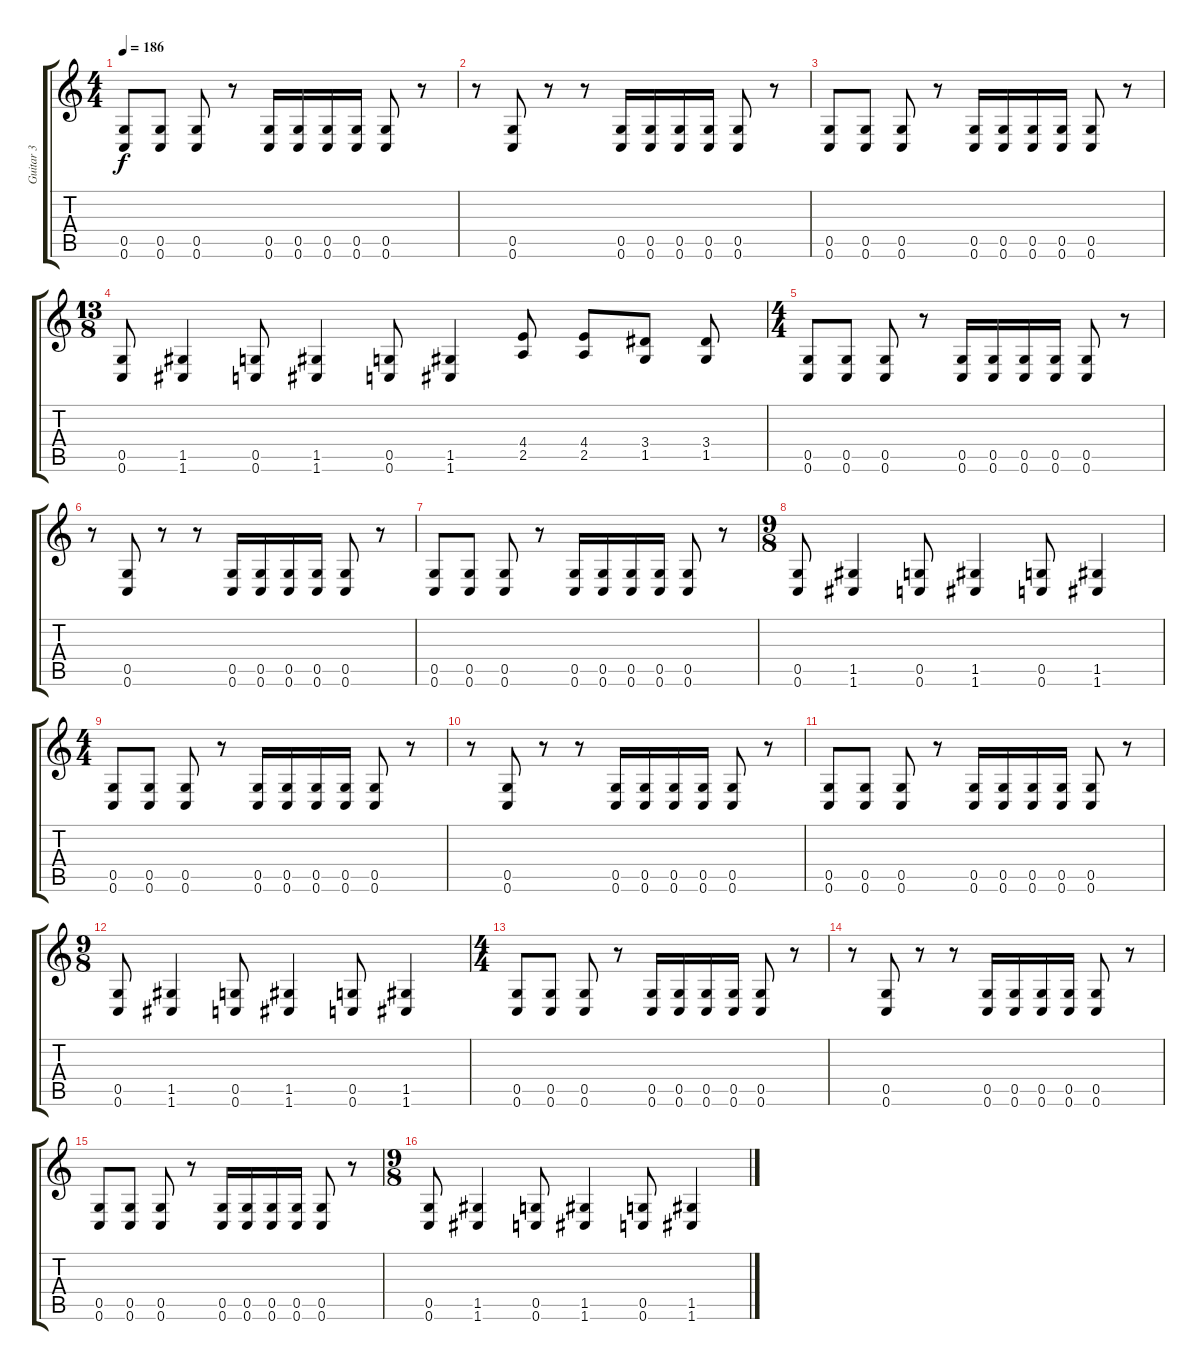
\track ("Guitar 3" "Guitar 3") {instrument distortionguitar}
\staff {score tabs}
\tuning (D4 A3 F3 C3 G2 C2) {hide}
\ts (4 4)
\tempo 186
\clef g2
\ks c
(0.5 0.6).8{dy f} (0.5 0.6).8 (0.5 0.6).8 r.8 (0.5 0.6).16 (0.5 0.6).16 (0.5 0.6).16 (0.5 0.6).16 (0.5 0.6).8 r.8 |
r.8 (0.5 0.6).8 r.8 r.8 (0.5 0.6).16 (0.5 0.6).16 (0.5 0.6).16 (0.5 0.6).16 (0.5 0.6).8 r.8 |
(0.5 0.6).8 (0.5 0.6).8 (0.5 0.6).8 r.8 (0.5 0.6).16 (0.5 0.6).16 (0.5 0.6).16 (0.5 0.6).16 (0.5 0.6).8 r.8 |
\ts (13 8)
(0.5 0.6).8 (1.5 1.6).4 (0.5 0.6).8 (1.5 1.6).4 (0.5 0.6).8 (1.5 1.6).4 (4.4 2.5).8 (4.4 2.5).8 (3.4 1.5).8 (3.4 1.5).8 |
\ts (4 4)
(0.5 0.6).8 (0.5 0.6).8 (0.5 0.6).8 r.8 (0.5 0.6).16 (0.5 0.6).16 (0.5 0.6).16 (0.5 0.6).16 (0.5 0.6).8 r.8 |
r.8 (0.5 0.6).8 r.8 r.8 (0.5 0.6).16 (0.5 0.6).16 (0.5 0.6).16 (0.5 0.6).16 (0.5 0.6).8 r.8 |
(0.5 0.6).8 (0.5 0.6).8 (0.5 0.6).8 r.8 (0.5 0.6).16 (0.5 0.6).16 (0.5 0.6).16 (0.5 0.6).16 (0.5 0.6).8 r.8 |
\ts (9 8)
(0.5 0.6).8 (1.5 1.6).4 (0.5 0.6).8 (1.5 1.6).4 (0.5 0.6).8 (1.5 1.6).4 |
\ts (4 4)
(0.5 0.6).8 (0.5 0.6).8 (0.5 0.6).8 r.8 (0.5 0.6).16 (0.5 0.6).16 (0.5 0.6).16 (0.5 0.6).16 (0.5 0.6).8 r.8 |
r.8 (0.5 0.6).8 r.8 r.8 (0.5 0.6).16 (0.5 0.6).16 (0.5 0.6).16 (0.5 0.6).16 (0.5 0.6).8 r.8 |
(0.5 0.6).8 (0.5 0.6).8 (0.5 0.6).8 r.8 (0.5 0.6).16 (0.5 0.6).16 (0.5 0.6).16 (0.5 0.6).16 (0.5 0.6).8 r.8 |
\ts (9 8)
(0.5 0.6).8 (1.5 1.6).4 (0.5 0.6).8 (1.5 1.6).4 (0.5 0.6).8 (1.5 1.6).4 |
\ts (4 4)
(0.5 0.6).8 (0.5 0.6).8 (0.5 0.6).8 r.8 (0.5 0.6).16 (0.5 0.6).16 (0.5 0.6).16 (0.5 0.6).16 (0.5 0.6).8 r.8 |
r.8 (0.5 0.6).8 r.8 r.8 (0.5 0.6).16 (0.5 0.6).16 (0.5 0.6).16 (0.5 0.6).16 (0.5 0.6).8 r.8 |
(0.5 0.6).8 (0.5 0.6).8 (0.5 0.6).8 r.8 (0.5 0.6).16 (0.5 0.6).16 (0.5 0.6).16 (0.5 0.6).16 (0.5 0.6).8 r.8 |
\ts (9 8)
(0.5 0.6).8 (1.5 1.6).4 (0.5 0.6).8 (1.5 1.6).4 (0.5 0.6).8 (1.5 1.6).4
